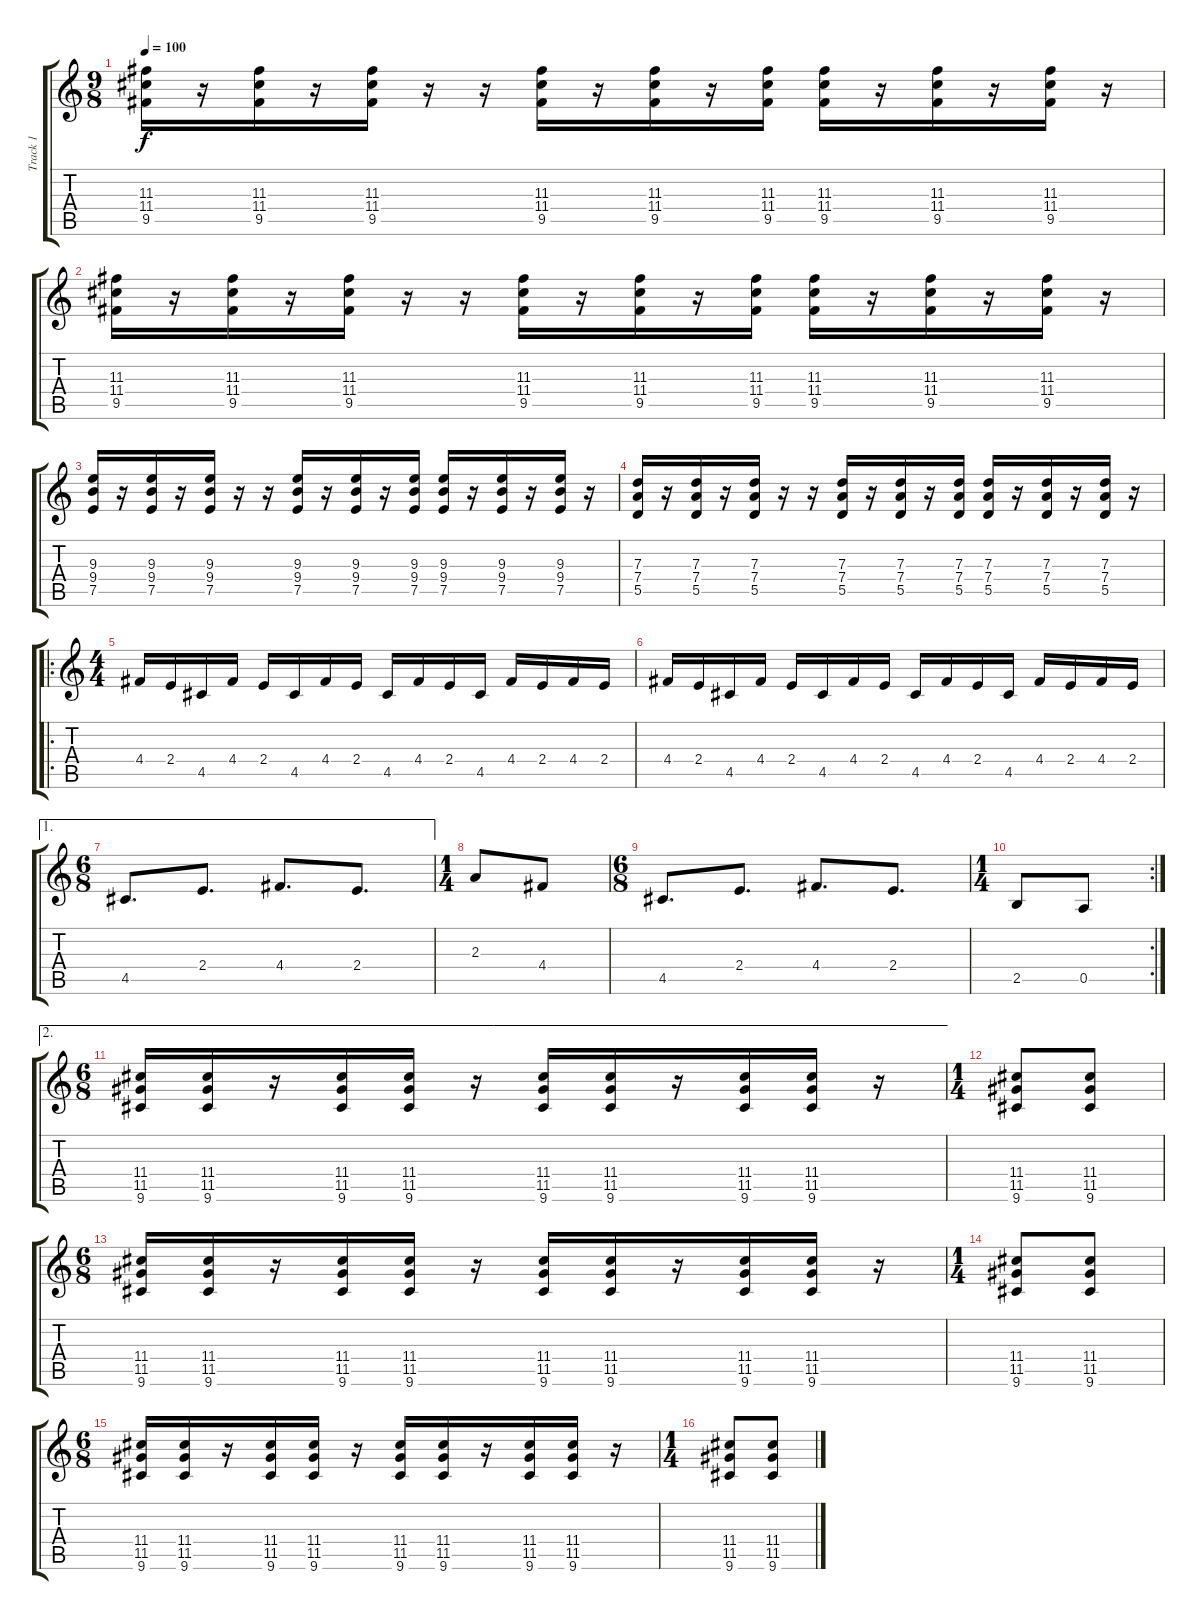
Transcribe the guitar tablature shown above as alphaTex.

\track ("Track 1" "Track 1") {instrument distortionguitar}
\staff {score tabs}
\tuning (E4 B3 G3 D3 A2 E2) {hide}
\ts (9 8)
\tempo 100
\clef g2
\ks c
(11.3 11.4 9.5).16{dy f} r.16 (11.3 11.4 9.5).16 r.16 (11.3 11.4 9.5).16 r.16 r.16 (11.3 11.4 9.5).16 r.16 (11.3 11.4 9.5).16 r.16 (11.3 11.4 9.5).16 (11.3 11.4 9.5).16 r.16 (11.3 11.4 9.5).16 r.16 (11.3 11.4 9.5).16 r.16 |
(11.3 11.4 9.5).16 r.16 (11.3 11.4 9.5).16 r.16 (11.3 11.4 9.5).16 r.16 r.16 (11.3 11.4 9.5).16 r.16 (11.3 11.4 9.5).16 r.16 (11.3 11.4 9.5).16 (11.3 11.4 9.5).16 r.16 (11.3 11.4 9.5).16 r.16 (11.3 11.4 9.5).16 r.16 |
(9.3 9.4 7.5).16 r.16 (9.3 9.4 7.5).16 r.16 (9.3 9.4 7.5).16 r.16 r.16 (9.3 9.4 7.5).16 r.16 (9.3 9.4 7.5).16 r.16 (9.3 9.4 7.5).16 (9.3 9.4 7.5).16 r.16 (9.3 9.4 7.5).16 r.16 (9.3 9.4 7.5).16 r.16 |
(7.3 7.4 5.5).16 r.16 (7.3 7.4 5.5).16 r.16 (7.3 7.4 5.5).16 r.16 r.16 (7.3 7.4 5.5).16 r.16 (7.3 7.4 5.5).16 r.16 (7.3 7.4 5.5).16 (7.3 7.4 5.5).16 r.16 (7.3 7.4 5.5).16 r.16 (7.3 7.4 5.5).16 r.16 |
\ro
\ts (4 4)
4.4.16 2.4.16 4.5.16 4.4.16 2.4.16 4.5.16 4.4.16 2.4.16 4.5.16 4.4.16 2.4.16 4.5.16 4.4.16 2.4.16 4.4.16 2.4.16 |
4.4.16 2.4.16 4.5.16 4.4.16 2.4.16 4.5.16 4.4.16 2.4.16 4.5.16 4.4.16 2.4.16 4.5.16 4.4.16 2.4.16 4.4.16 2.4.16 |
\ae 1
\ts (6 8)
4.5.8{d} 2.4.8{d} 4.4.8{d} 2.4.8{d} |
\ts (1 4)
2.3.8 4.4.8 |
\ts (6 8)
4.5.8{d} 2.4.8{d} 4.4.8{d} 2.4.8{d} |
\rc 2
\ts (1 4)
2.5.8 0.5.8 |
\ae 2
\ts (6 8)
(11.4 11.5 9.6).16 (11.4 11.5 9.6).16 r.16 (11.4 11.5 9.6).16 (11.4 11.5 9.6).16 r.16 (11.4 11.5 9.6).16 (11.4 11.5 9.6).16 r.16 (11.4 11.5 9.6).16 (11.4 11.5 9.6).16 r.16 |
\ts (1 4)
(11.4 11.5 9.6).8 (11.4 11.5 9.6).8 |
\ts (6 8)
(11.4 11.5 9.6).16 (11.4 11.5 9.6).16 r.16 (11.4 11.5 9.6).16 (11.4 11.5 9.6).16 r.16 (11.4 11.5 9.6).16 (11.4 11.5 9.6).16 r.16 (11.4 11.5 9.6).16 (11.4 11.5 9.6).16 r.16 |
\ts (1 4)
(11.4 11.5 9.6).8 (11.4 11.5 9.6).8 |
\ts (6 8)
(11.4 11.5 9.6).16 (11.4 11.5 9.6).16 r.16 (11.4 11.5 9.6).16 (11.4 11.5 9.6).16 r.16 (11.4 11.5 9.6).16 (11.4 11.5 9.6).16 r.16 (11.4 11.5 9.6).16 (11.4 11.5 9.6).16 r.16 |
\ts (1 4)
(11.4 11.5 9.6).8 (11.4 11.5 9.6).8
